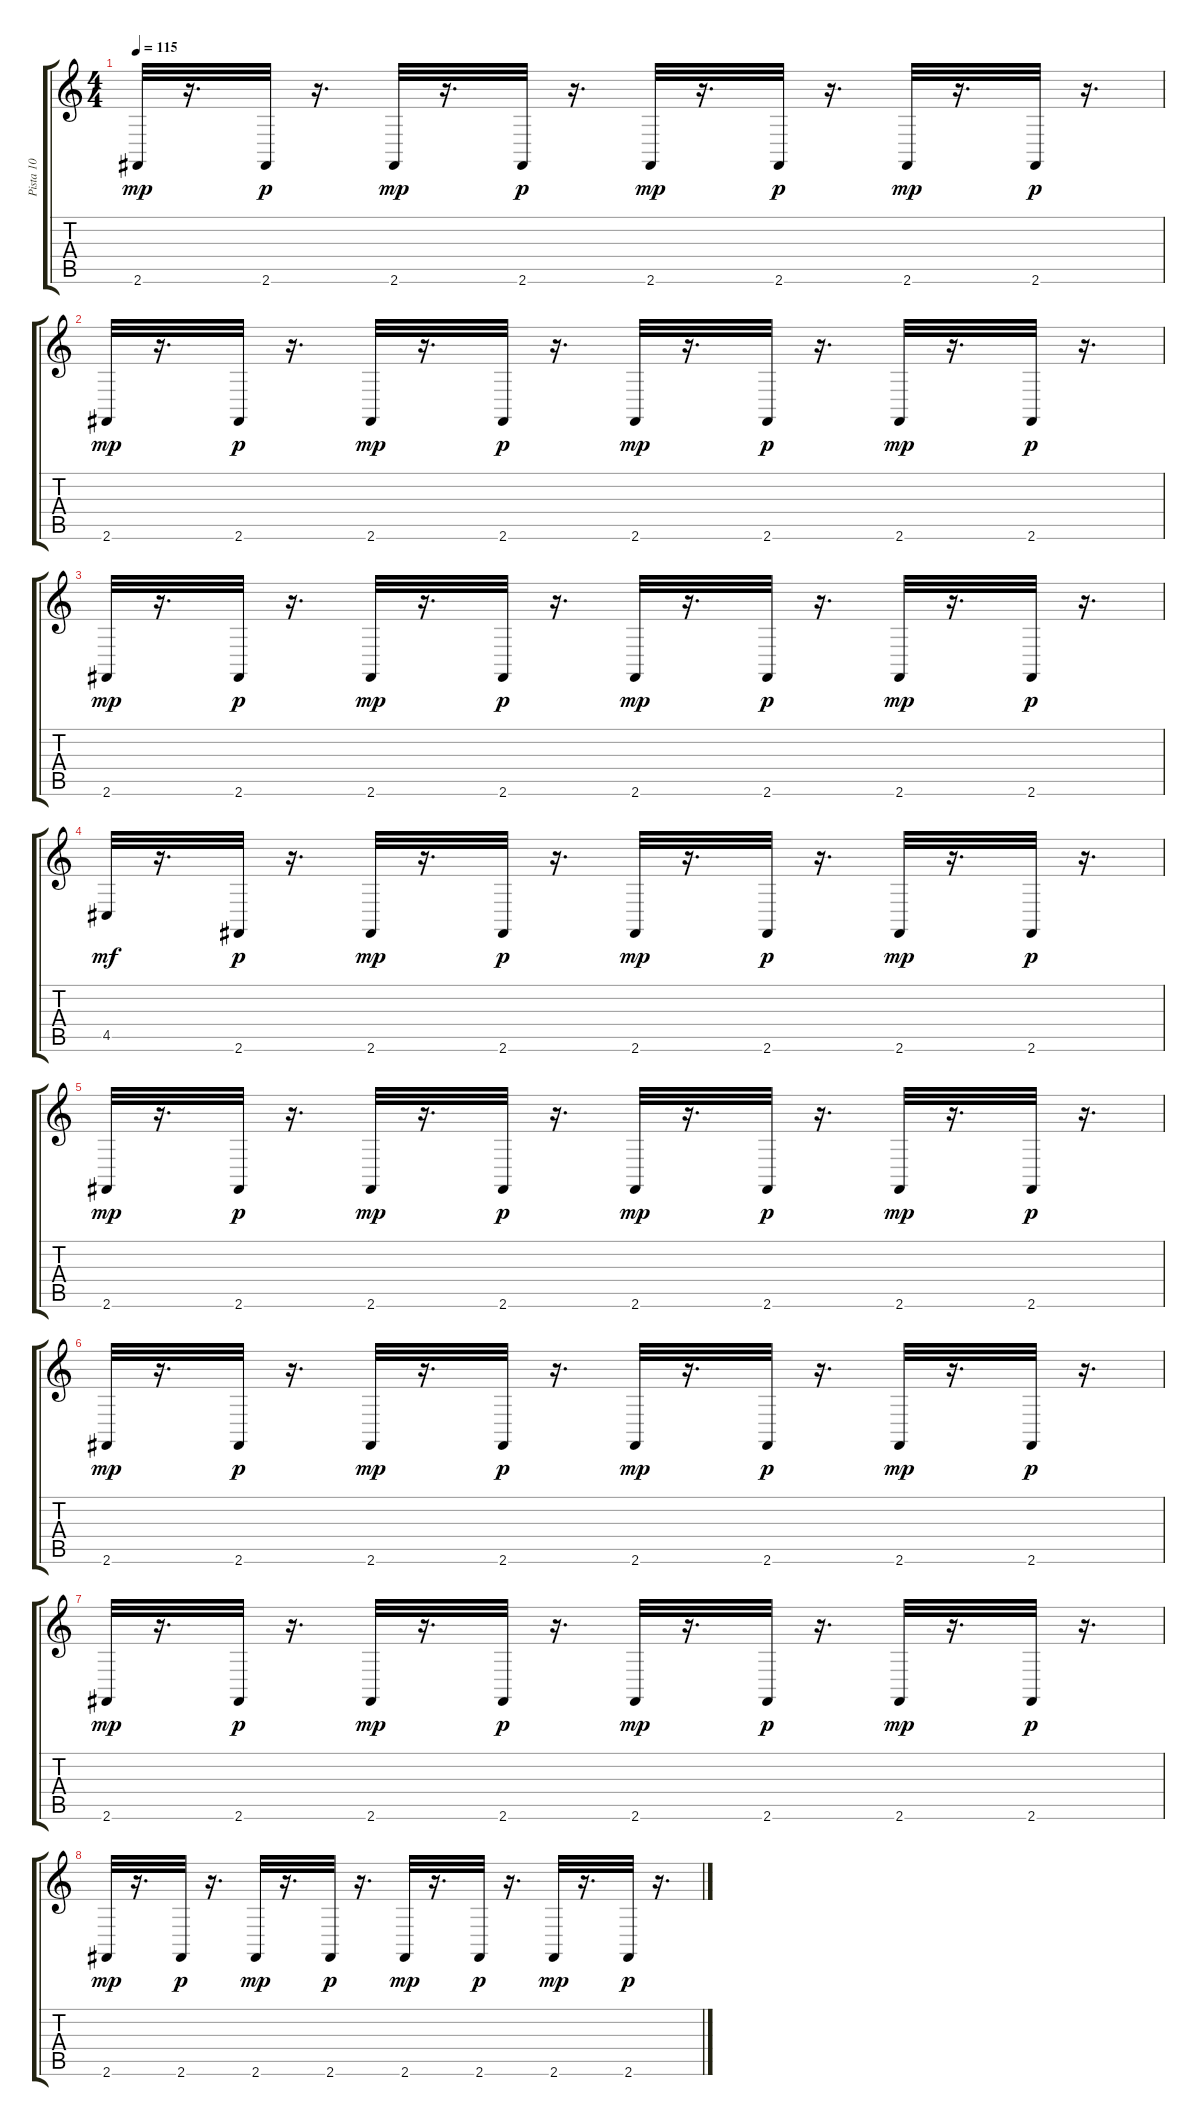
\track ("Pista 10" "Pista 10") {instrument acousticgrandpiano}
\staff {score tabs}
\tuning (E4 B3 G3 D3 A2 E2) {hide}
\ts (4 4)
\tempo 115
\clef g2
\ks c
2.6.32{dy mp} r.16{d} 2.6.32{dy p} r.16{d} 2.6.32{dy mp} r.16{d} 2.6.32{dy p} r.16{d} 2.6.32{dy mp} r.16{d} 2.6.32{dy p} r.16{d} 2.6.32{dy mp} r.16{d} 2.6.32{dy p} r.16{d} |
2.6.32{dy mp} r.16{d} 2.6.32{dy p} r.16{d} 2.6.32{dy mp} r.16{d} 2.6.32{dy p} r.16{d} 2.6.32{dy mp} r.16{d} 2.6.32{dy p} r.16{d} 2.6.32{dy mp} r.16{d} 2.6.32{dy p} r.16{d} |
2.6.32{dy mp} r.16{d} 2.6.32{dy p} r.16{d} 2.6.32{dy mp} r.16{d} 2.6.32{dy p} r.16{d} 2.6.32{dy mp} r.16{d} 2.6.32{dy p} r.16{d} 2.6.32{dy mp} r.16{d} 2.6.32{dy p} r.16{d} |
4.5.32{dy mf} r.16{d} 2.6.32{dy p} r.16{d} 2.6.32{dy mp} r.16{d} 2.6.32{dy p} r.16{d} 2.6.32{dy mp} r.16{d} 2.6.32{dy p} r.16{d} 2.6.32{dy mp} r.16{d} 2.6.32{dy p} r.16{d} |
2.6.32{dy mp} r.16{d} 2.6.32{dy p} r.16{d} 2.6.32{dy mp} r.16{d} 2.6.32{dy p} r.16{d} 2.6.32{dy mp} r.16{d} 2.6.32{dy p} r.16{d} 2.6.32{dy mp} r.16{d} 2.6.32{dy p} r.16{d} |
2.6.32{dy mp} r.16{d} 2.6.32{dy p} r.16{d} 2.6.32{dy mp} r.16{d} 2.6.32{dy p} r.16{d} 2.6.32{dy mp} r.16{d} 2.6.32{dy p} r.16{d} 2.6.32{dy mp} r.16{d} 2.6.32{dy p} r.16{d} |
2.6.32{dy mp} r.16{d} 2.6.32{dy p} r.16{d} 2.6.32{dy mp} r.16{d} 2.6.32{dy p} r.16{d} 2.6.32{dy mp} r.16{d} 2.6.32{dy p} r.16{d} 2.6.32{dy mp} r.16{d} 2.6.32{dy p} r.16{d} |
2.6.32{dy mp} r.16{d} 2.6.32{dy p} r.16{d} 2.6.32{dy mp} r.16{d} 2.6.32{dy p} r.16{d} 2.6.32{dy mp} r.16{d} 2.6.32{dy p} r.16{d} 2.6.32{dy mp} r.16{d} 2.6.32{dy p} r.16{d}
